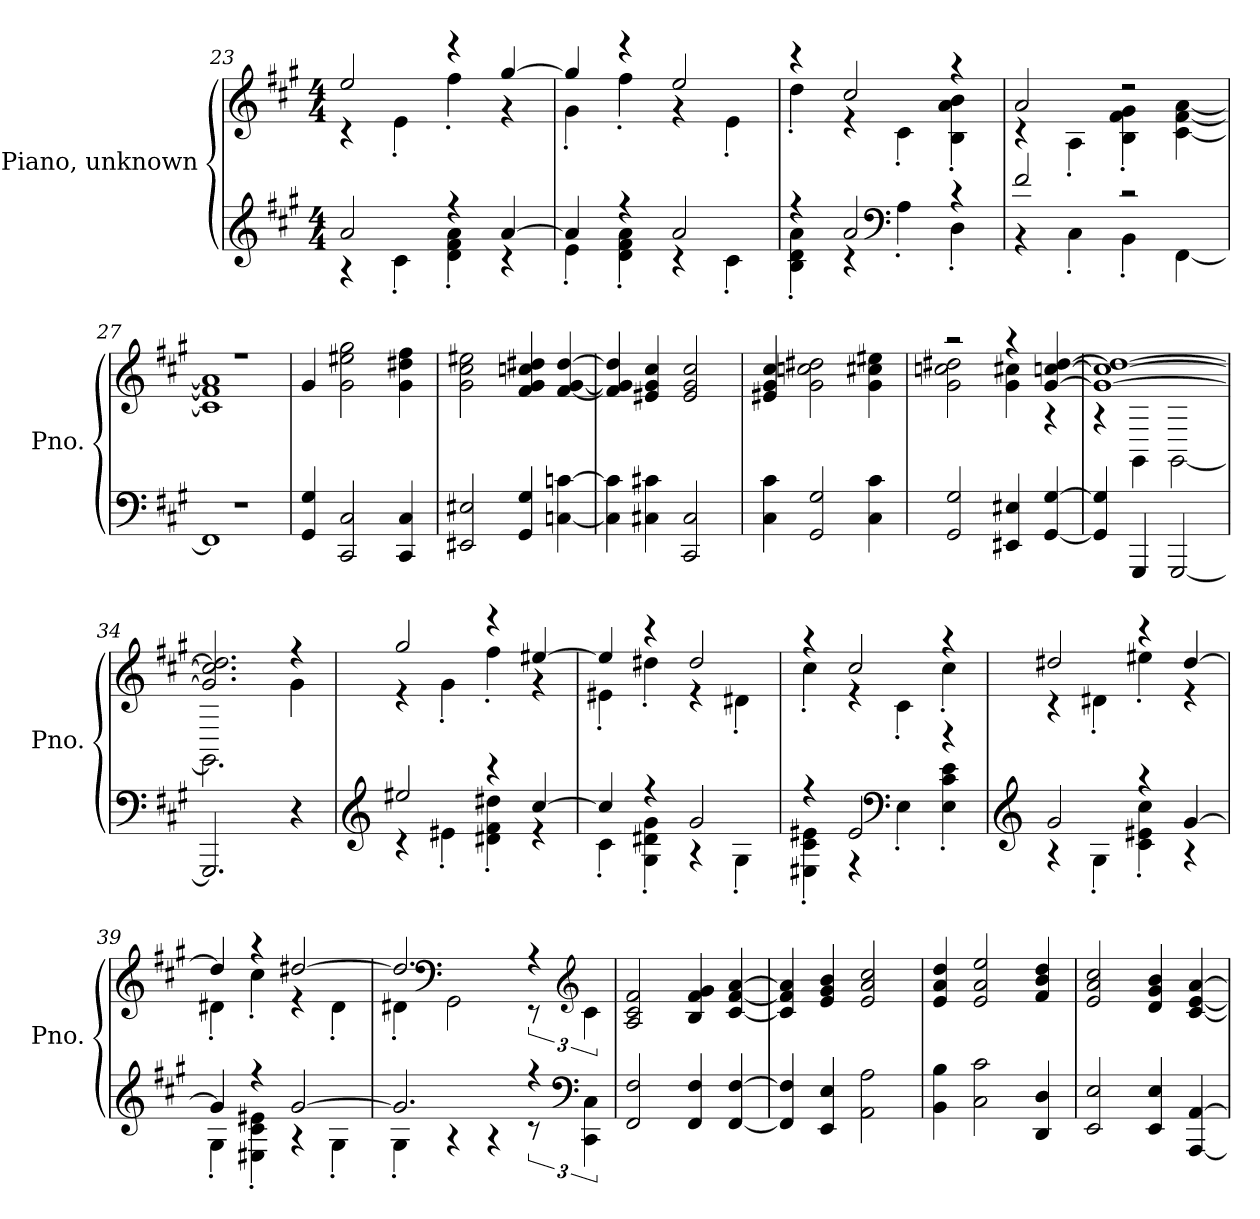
**kern	**kern
*part1	*part1
*staff2	*staff1
*I"Piano, unknown	*
*I'Pno.	*
*clefG2	*clefG2
*k[f#c#g#]	*k[f#c#g#]
*M4/4	*M4/4
=23	=23
*^	*^
2a/	4r	2ee/	4r
.	4c#'\	.	4e'\
4r	4d\' 4f#\' 4a\'	4r	4ff#'\
[4a/	4r	[4gg#/	4r
!!LO:LB:g=z	!!
=24	=24	=24	=24
4a/]	4e'\	4gg#/]	4g#'\
4r	4d\' 4f#\' 4a\'	4r	4ff#'\
2a/	4r	2ee/	4r
.	4c#'\	.	4e'\
=25	=25	=25	=25
4r	4B\' 4d\' 4a\'	4r	4dd'\
2a/	4r	2cc#/	4r
*clefF4	*	*	*
.	4A'\	.	4c#'\
4r	4D'\	4r	4B\' 4a\' 4b\'
=26	=26	=26	=26
2f#/	4r	2a/	4r
.	4C#'\	.	4A'\
2r	4BB'\	2r	4B\' 4f#\' 4g#\'
.	[4FF#\	.	[4c#\ [4f#\ [4a\
=27	=27	=27	=27
1r	1FF#]	1r	1c#] 1f#] 1a]
*v	*v	*	*
*	*v	*v
=28	=28
4GG#/ 4G#/	4g#/
2CC#/ 2C#/	2g#\ 2ee#X\ 2gg#\
4CC#/ 4C#/	4g#\ 4dd#X\ 4ff#\
=29	=29
2EE#X/ 2E#X/	2g#\ 2cc#\ 2ee#X\
4GG#/ 4G#/	4f#/ 4g#/ 4ccn/ 4dd#X/
[4Cn\ [4cn\	[4f#/ [4g#/ [4dd#/
=30	=30
4C\] 4c\]	4f#/] 4g#/] 4dd#/]
4C#X\ 4c#X\	4e#X/ 4g#/ 4cc#/
2CC#/ 2C#/	2e#/ 2g#/ 2cc#/
!!LO:LB:g=z
=31	=31
4C#\ 4c#\	4e#X/ 4g#/ 4cc#/
2GG#/ 2G#/	2g#\ 2ccn\ 2dd#X\
4C#\ 4c#\	4g#\ 4cc#X\ 4ee#X\
=32	=32
*	*^
2GG#/ 2G#/	2r	2g#\ 2ccn\ 2dd#X\
4EE#X/ 4E#X/	4r	4g#\ 4cc#X\
[4GG#/ [4G#/	[4g#/ [4ccn/ [4dd#/	4r
=33	=33	=33
4GG#/] 4G#/]	1g#_ 1cc_ 1dd#_	4r
4GGG#/	.	4GG#\
[2GGG#/	.	[2GG#\
=34	=34	=34
2.GGG#/]	2.g#/] 2.cc/] 2.dd#/]	2.GG#\]
4r	4r	4g#\
=35	=35	=35
*clefG2	*	*
*^	*	*
2ee#X/	4r	2gg#/	4r
.	4e#X'\	.	4g#'\
4r	4d#X\' 4f#\' 4dd#X\'	4r	4ff#'\
[4cc#/	4r	[4ee#X/	4r
=36	=36	=36	=36
4cc#/]	4c#'\	4ee#/]	4e#X'\
4r	4G#\' 4d#X\' 4g#\'	4r	4dd#X'\
2g#/	4r	2dd#/	4r
.	4G#'\	.	4d#X'\
!!LO:LB:g=z	!!
=37	=37	=37	=37
4r	4E#X\' 4c#\' 4e#X\'	4r	4cc#'\
2e#/	4r	2cc#/	4r
*clefF4	*	*	*
.	4E#'\	.	4c#'\
4r	4E#\' 4c#\' 4e#\'	4r	4cc#'\
=38	=38	=38	=38
*clefG2	*	*	*
2g#/	4r	2dd#X/	4r
.	4G#'\	.	4d#X'\
4r	4c#\' 4e#X\' 4cc#\'	4r	4ee#X'\
[4g#/	4r	[4dd#/	4r
=39	=39	=39	=39
4g#/]	4G#'\	4dd#/]	4d#X'\
4r	4E#X\' 4c#\' 4e#X\'	4r	4cc#'\
[2g#/	4r	[2dd#X/	4r
.	4G#'\	.	4d#'\
=40	=40	=40	=40
2.g#/]	4G#'\	2.dd#/]	4d#X'\
*	*	*clefF4	*
.	4r	.	2GG#\
.	4r	.	.
4r	12r	4r	12r
*clefF4	*	*clefG2	*
.	6CC#\ 6C#\	.	6c#\
*v	*v	*	*
*	*v	*v
=41	=41
2FF#/ 2F#/	2A/ 2c#/ 2f#/
4FF#/ 4F#/	4B/ 4f#/ 4g#/
[4FF#/ [4F#/	[4c#/ [4f#/ [4a/
=42	=42
4FF#/] 4F#/]	4c#/] 4f#/] 4a/]
4EE/ 4E/	4e/ 4g#/ 4b/
2AA\ 2A\	2e/ 2a/ 2cc#/
!!LO:PB:g=z
=43	=43
4BB\ 4B\	4e/ 4a/ 4dd/
2C#\ 2c#\	2e/ 2a/ 2ee/
4DD/ 4D/	4f#/ 4b/ 4dd/
=44	=44
2EE/ 2E/	2e/ 2a/ 2cc#/
4EE/ 4E/	4d/ 4g#/ 4b/
[4AAA/ [4AA/	[4c#/ [4e/ [4a/
=	=
*-	*-
